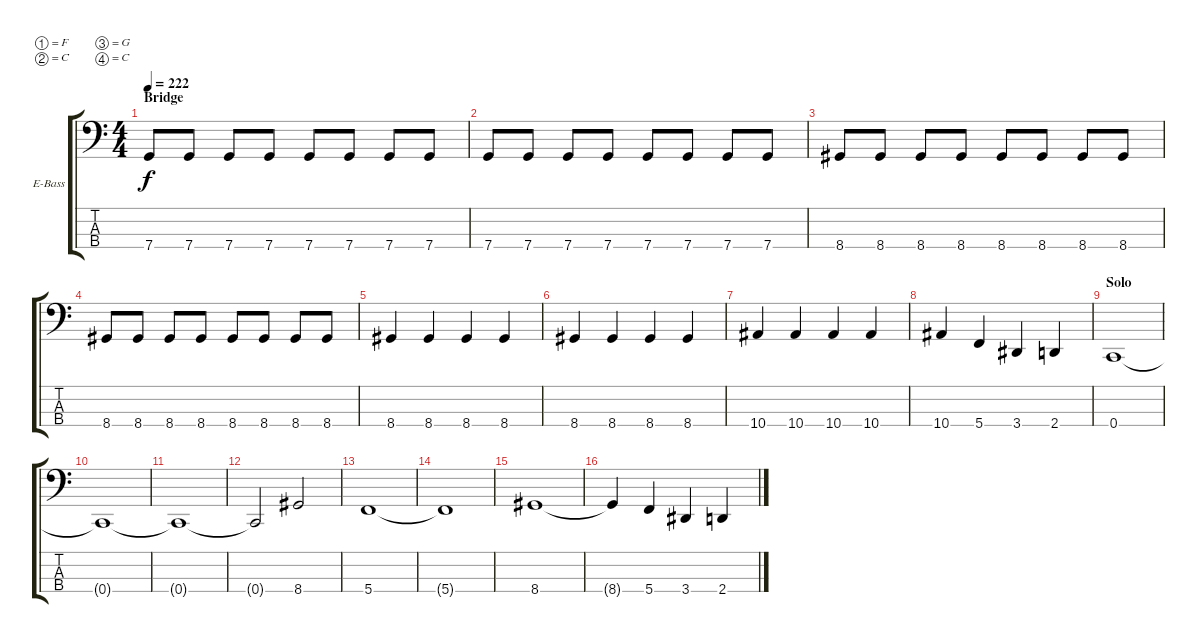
\defaultSystemsLayout 4
\bracketExtendMode groupsimilarinstruments
\firstSystemTrackNameOrientation horizontal
\otherSystemsTrackNameOrientation horizontal
\track ("Electric Bass" "E-Bass") {mute instrument electricbassfinger}
\staff {score tabs}
\tuning (F2 C2 G1 C1)
\ts (4 4)
\section ("" "Bridge")
\tempo 222
\clef f4
\ks c
7.4.8{dy f} 7.4.8 7.4.8 7.4.8 7.4.8 7.4.8 7.4.8 7.4.8 |
7.4.8 7.4.8 7.4.8 7.4.8 7.4.8 7.4.8 7.4.8 7.4.8 |
8.4.8 8.4.8 8.4.8 8.4.8 8.4.8 8.4.8 8.4.8 8.4.8 |
8.4.8 8.4.8 8.4.8 8.4.8 8.4.8 8.4.8 8.4.8 8.4.8 |
8.4.4 8.4.4 8.4.4 8.4.4 |
8.4.4 8.4.4 8.4.4 8.4.4 |
10.4.4 10.4.4 10.4.4 10.4.4 |
10.4.4 5.4.4 3.4.4 2.4.4 |
\section ("" "Solo")
0.4.1 |
0.4{t}.1 |
0.4{t}.1 |
0.4{t}.2 8.4.2 |
5.4.1 |
5.4{t}.1 |
8.4.1 |
8.4{t}.4 5.4.4 3.4.4 2.4.4
